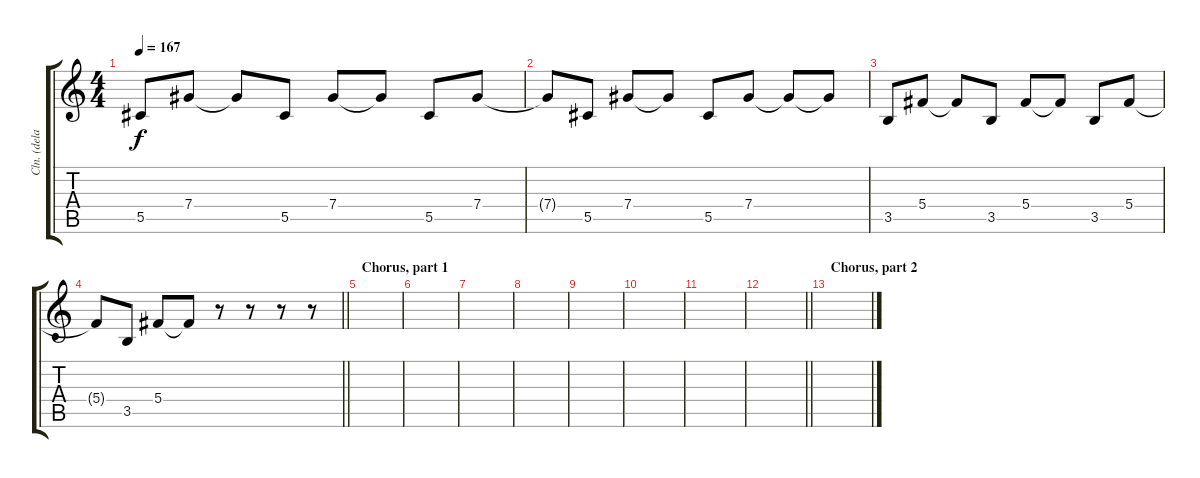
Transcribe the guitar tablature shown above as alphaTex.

\track ("Cln. (delayed) Rhytm Guitar [L]" "Cln. (dela") {instrument electricguitarclean}
\staff {score tabs}
\tuning (Eb4 Bb3 Gb3 Db3 Ab2 Db2) {hide}
\ts (4 4)
\tempo 167
\clef g2
\ks c
5.5.8{dy f} 7.4.8 7.4{t}.8 5.5.8 7.4.8 7.4{t}.8 5.5.8 7.4.8 |
7.4{t}.8 5.5.8 7.4.8 7.4{t}.8 5.5.8 7.4.8 7.4{t}.8 7.4{t}.8 |
3.5.8 5.4.8 5.4{t}.8 3.5.8 5.4.8 5.4{t}.8 3.5.8 5.4.8 |
\barLineRight lightlight
5.4{t}.8 3.5.8 5.4.8 5.4{t}.8 r.8 r.8 r.8 r.8 |
\section ("" "Chorus, part 1")
|
|
|
|
|
|
|
\barLineRight lightlight
|
\section ("" "Chorus, part 2")
